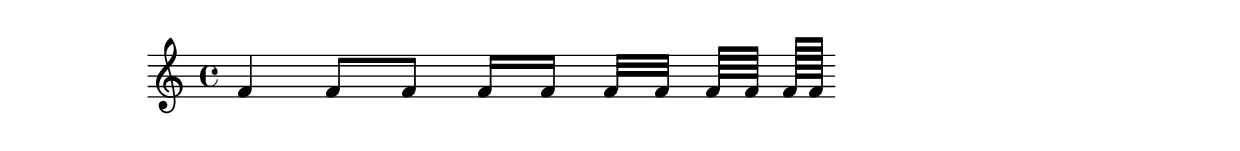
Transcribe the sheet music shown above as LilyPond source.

\version "2.14.0"

\header {
  texidoc = "Beamed stems have standard lengths if possible.  Quantization
is switched off in this example."
}

\relative c' {
  \override Beam #'skip-quanting = ##t
  f4  f8[ f]  f16[ f]  f32[ f]  f64[ f]  f128[ f]
}
